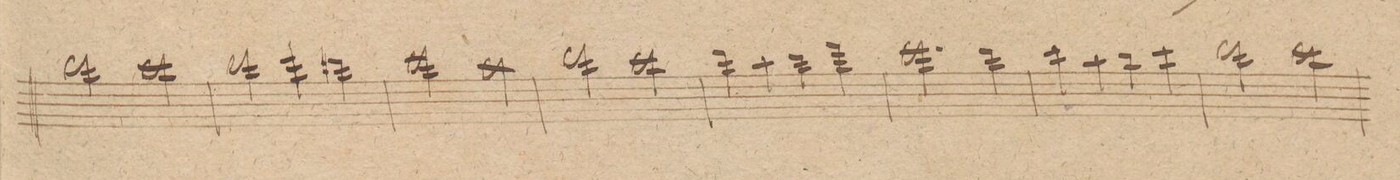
**kern	**dynam
*I"Flauto. 1mo	*
*clefG2	*
*k[f#c#g#]	*
*met(c|)	*
*M4/4	*
2ddd\	.
2ccc#\	.
=21	=21
2ddd\	.
4eee\	.
4ddd#X\	.
=22	=22
2eee\	.
2aa\	.
=23	=23
2ddd\	.
2ccc#\	.
=24	=24
4ddd\	.
4aa\	.
4ddd\	.
4fff#\	.
=25	=25
2.eee\	.
4ddd\	.
=26	=26
4ccc#\	.
4aa\	.
4bb\	.
4ccc#\	.
=27	=27
2ddd\	.
2ccc#\	.
=28	=28
*-	*-
